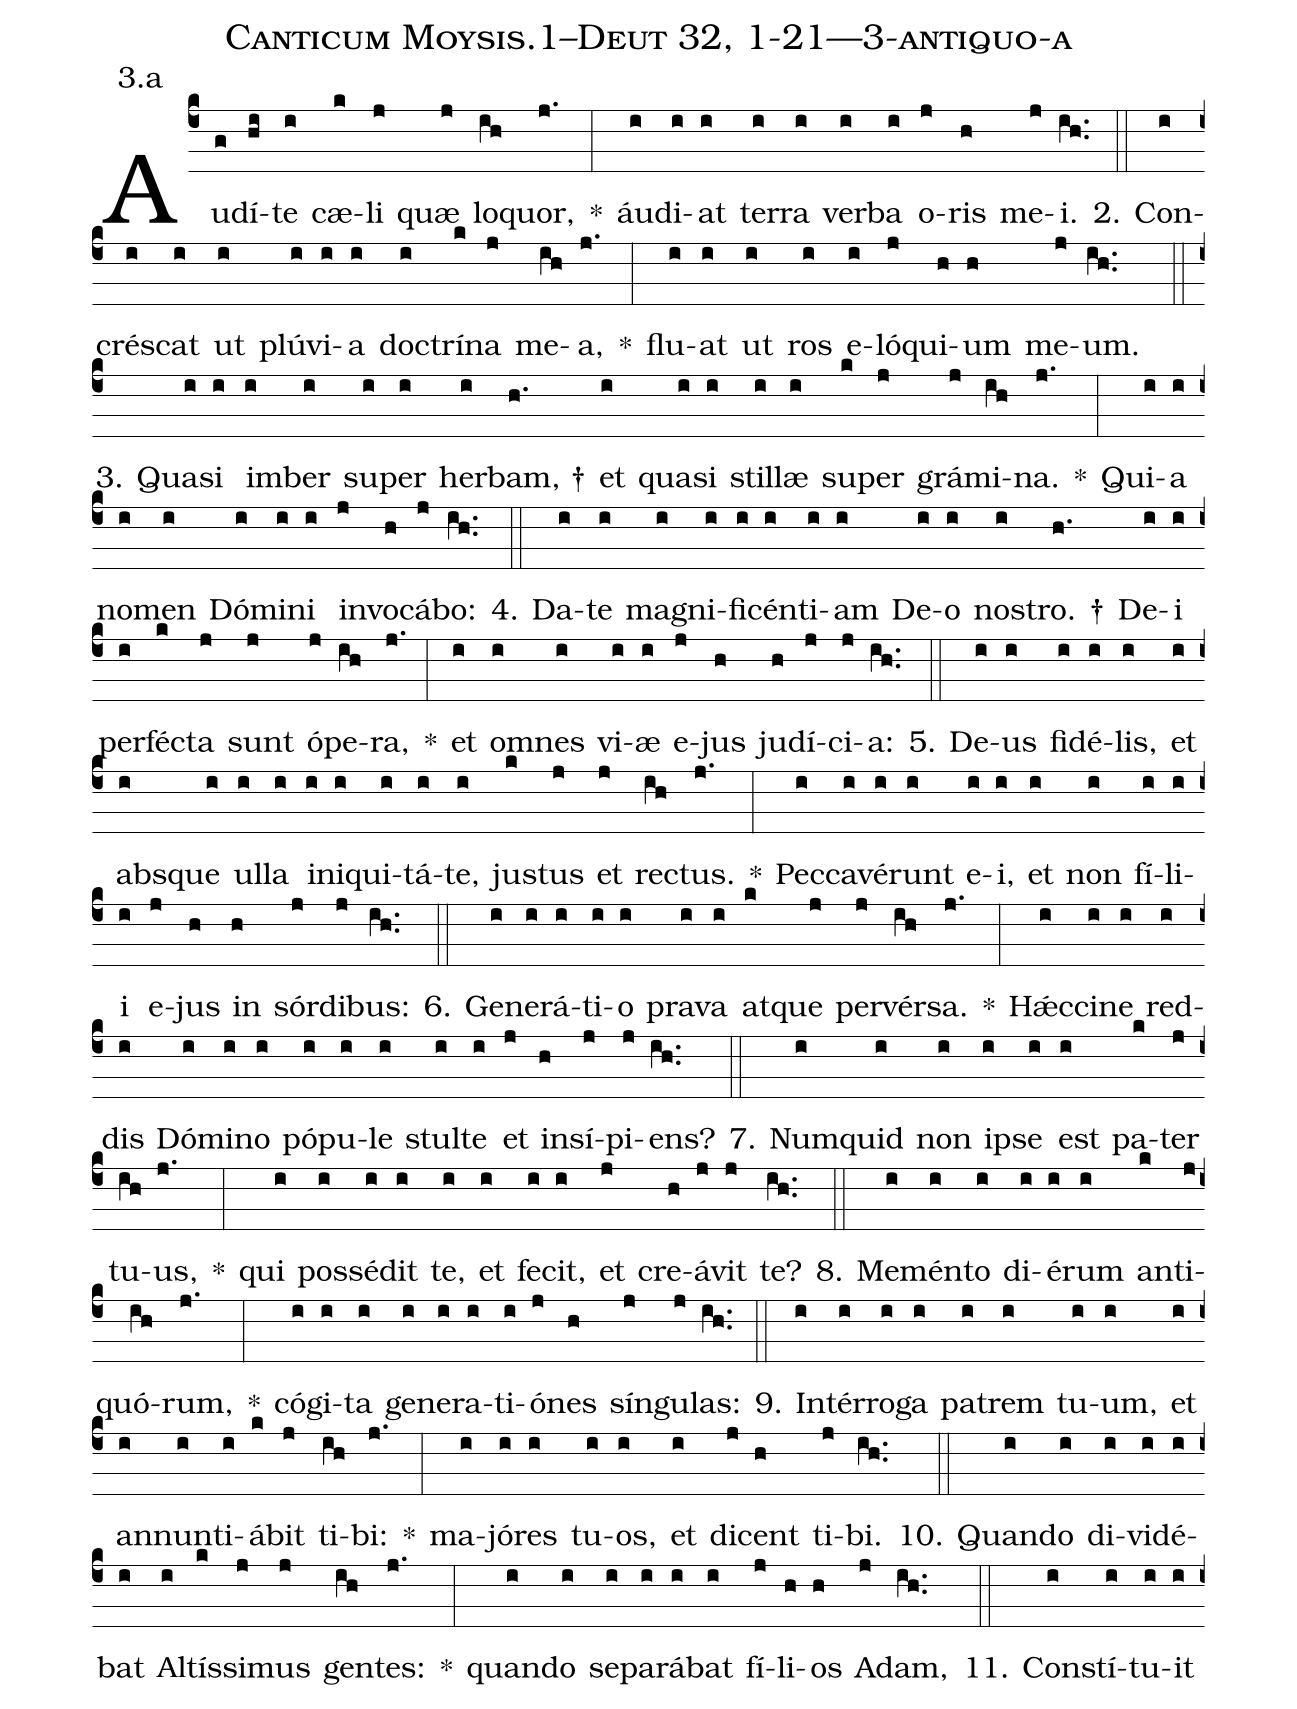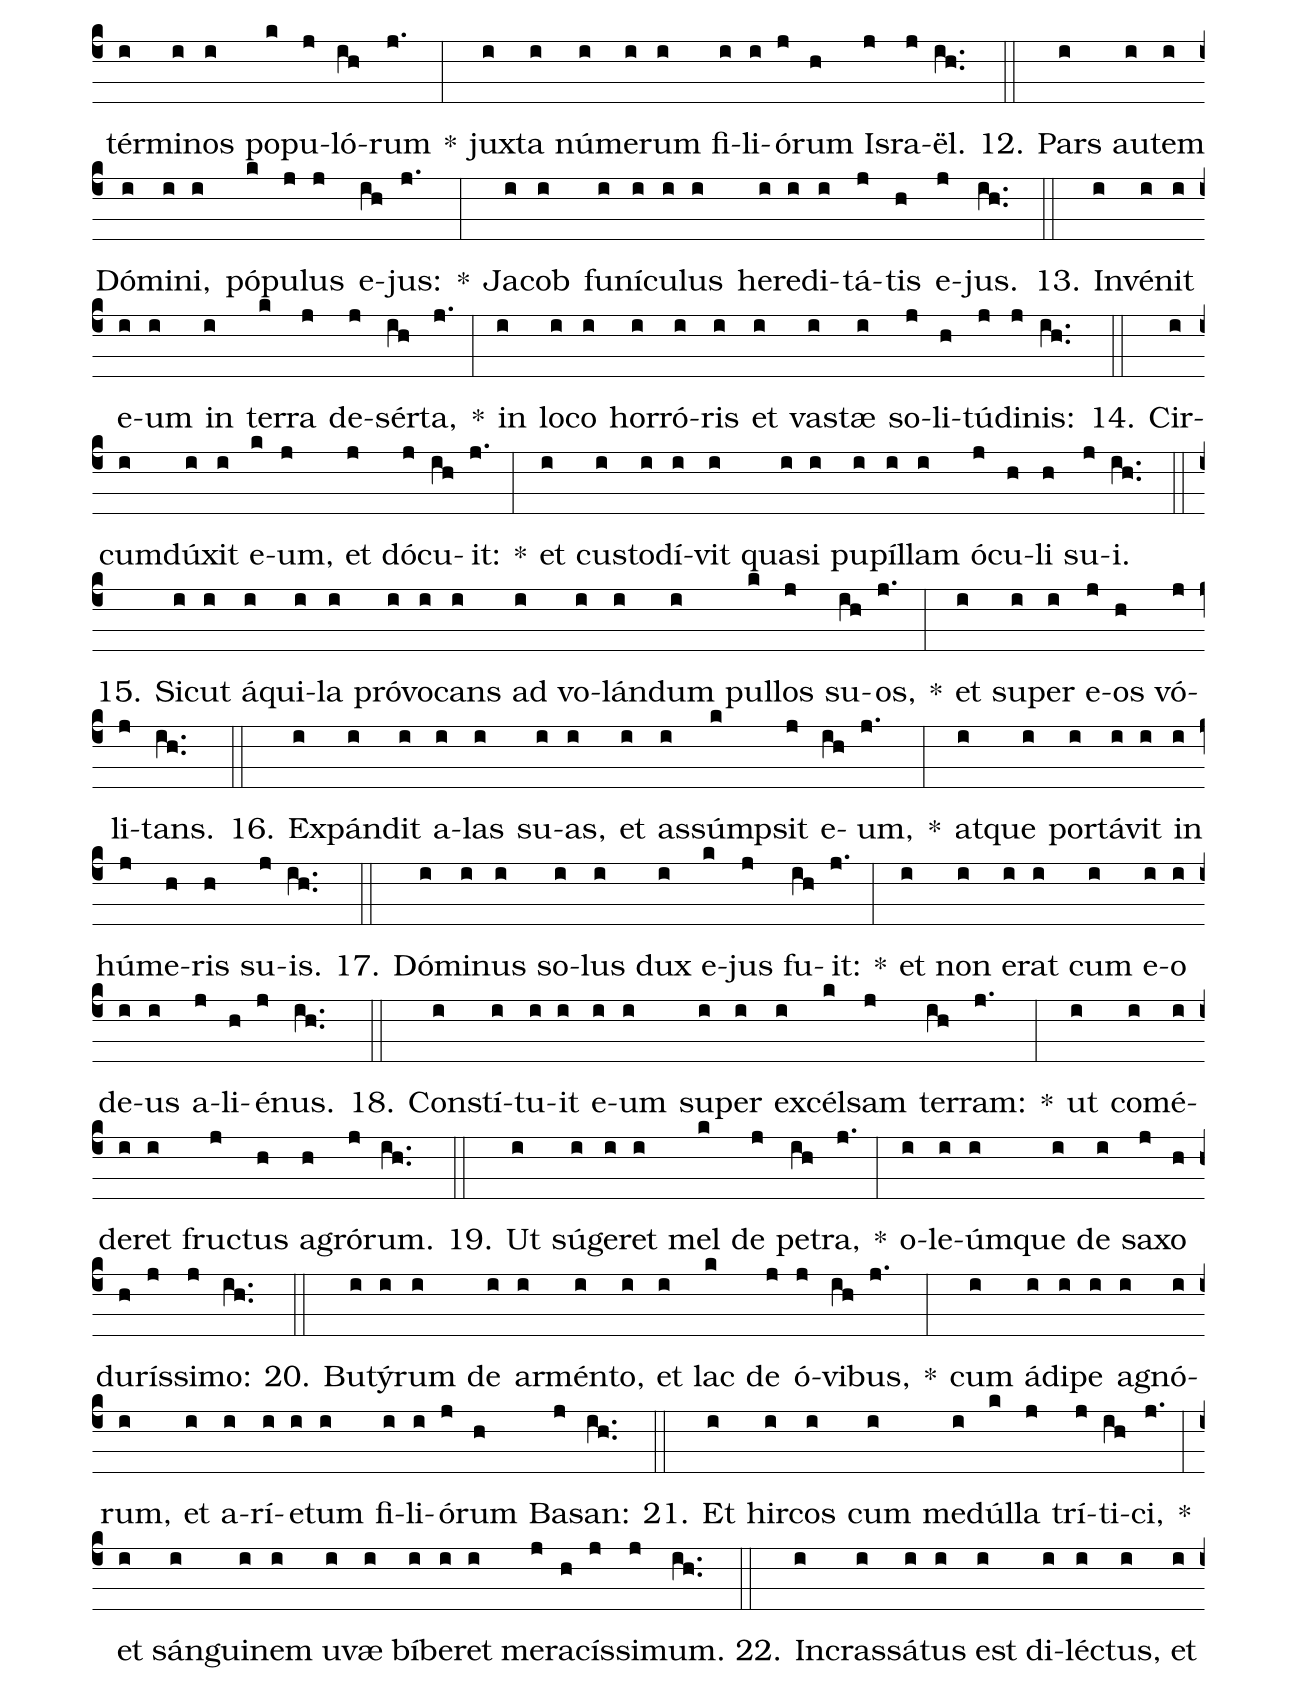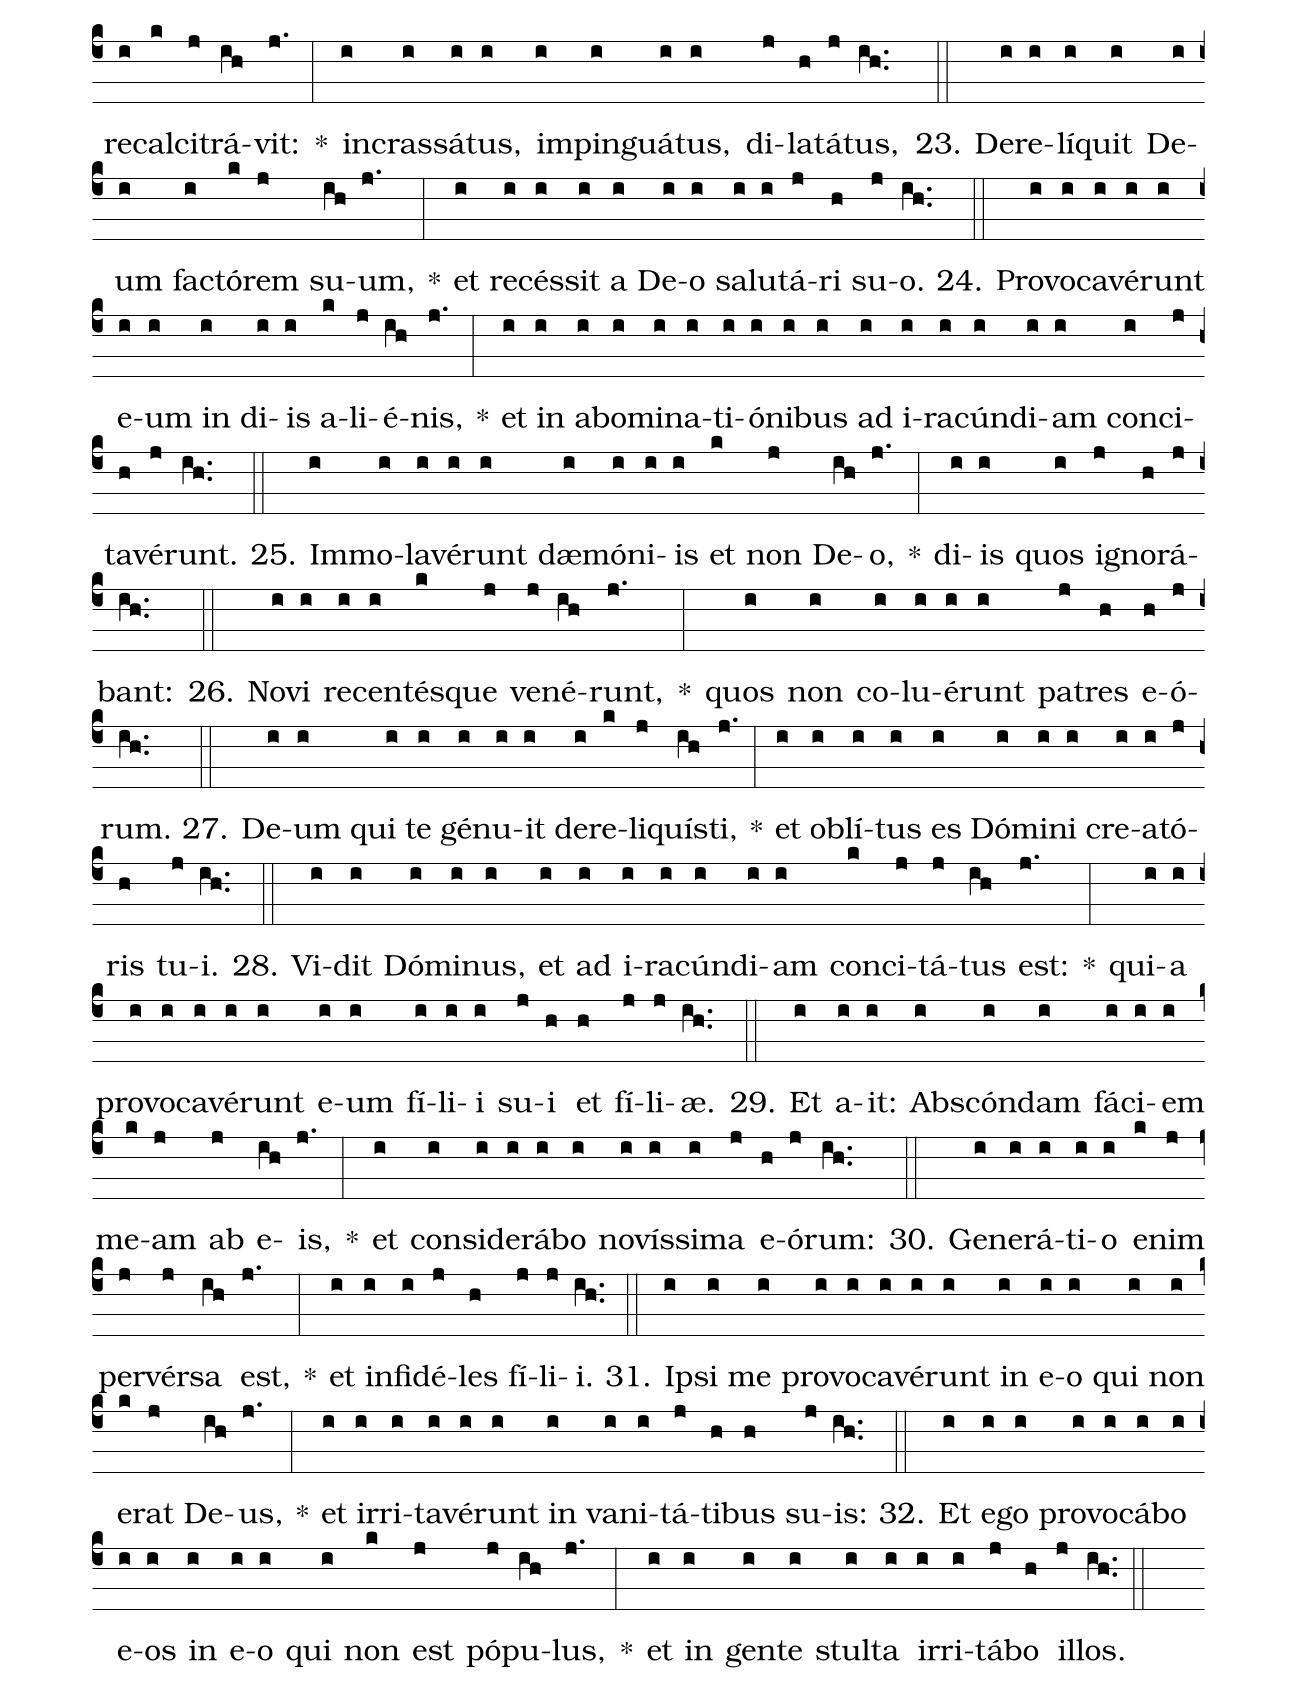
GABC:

name: Canticum Moysis.1--Deut 32, 1-21---3-antiquo-a;
annotation: 3.a;
%%
(c4)Au(g)dí(hi)te(i) cæ(k)li(j) quæ(j) lo(ih)quor,(j.) *(:) áu(i)di(i)at(i) ter(i)ra(i) ver(i)ba(i) o(j)ris(h) me(j)i.(ih..) (::)
2. Con(i)crés(i)cat(i) ut(i) plú(i)vi(i)a(i) doc(i)trí(k)na(j) me(ih)a,(j.) *(:) flu(i)at(i) ut(i) ros(i) e(i)ló(j)qui(h)um(h) me(j)um.(ih..) (::)
3. Qua(i)si(i) im(i)ber(i) su(i)per(i) her(i)bam, †(h.) et(i) qua(i)si(i) stil(i)læ(i) su(k)per(j) grá(j)mi(ih)na.(j.) *(:) Qui(i)a(i) no(i)men(i) Dó(i)mi(i)ni(i) in(j)vo(h)cá(j)bo:(ih..) (::)
4. Da(i)te(i) ma(i)gni(i)fi(i)cén(i)ti(i)am(i) De(i)o(i) nos(i)tro. †(h.) De(i)i(i) per(i)féc(k)ta(j) sunt(j) ó(j)pe(ih)ra,(j.) *(:) et(i) om(i)nes(i) vi(i)æ(i) e(j)jus(h) ju(h)dí(j)ci(j)a:(ih..) (::)
5. De(i)us(i) fi(i)dé(i)lis,(i) et(i) abs(i)que(i) ul(i)la(i) in(i)i(i)qui(i)tá(i)te,(i) jus(k)tus(j) et(j) rec(ih)tus.(j.) *(:) Pec(i)ca(i)vé(i)runt(i) e(i)i,(i) et(i) non(i) fí(i)li(i)i(i) e(j)jus(h) in(h) sór(j)di(j)bus:(ih..) (::)
6. Ge(i)ne(i)rá(i)ti(i)o(i) pra(i)va(i) at(k)que(j) per(j)vér(ih)sa.(j.) *(:) Hǽc(i)ci(i)ne(i) red(i)dis(i) Dó(i)mi(i)no(i) pó(i)pu(i)le(i) stul(i)te(i) et(j) in(h)sí(j)pi(j)ens?(ih..) (::)
7. Num(i)quid(i) non(i) ip(i)se(i) est(i) pa(k)ter(j) tu(ih)us,(j.) *(:) qui(i) pos(i)sé(i)dit(i) te,(i) et(i) fe(i)cit,(i) et(j) cre(h)á(j)vit(j) te?(ih..) (::)
8. Me(i)mén(i)to(i) di(i)é(i)rum(i) an(k)ti(j)quó(ih)rum,(j.) *(:) có(i)gi(i)ta(i) ge(i)ne(i)ra(i)ti(i)ó(j)nes(h) sín(j)gu(j)las:(ih..) (::)
9. In(i)tér(i)ro(i)ga(i) pa(i)trem(i) tu(i)um,(i) et(i) an(i)nun(i)ti(i)á(k)bit(j) ti(ih)bi:(j.) *(:) ma(i)jó(i)res(i) tu(i)os,(i) et(i) di(j)cent(h) ti(j)bi.(ih..) (::)
10. Quan(i)do(i) di(i)vi(i)dé(i)bat(i) Al(i)tís(k)si(j)mus(j) gen(ih)tes:(j.) *(:) quan(i)do(i) se(i)pa(i)rá(i)bat(i) fí(j)li(h)os(h) A(j)dam,(ih..) (::)
11. Con(i)stí(i)tu(i)it(i) tér(i)mi(i)nos(i) po(k)pu(j)ló(ih)rum(j.) *(:) jux(i)ta(i) nú(i)me(i)rum(i) fi(i)li(i)ó(j)rum(h) Is(j)ra(j)ël.(ih..) (::)
12. Pars(i) au(i)tem(i) Dó(i)mi(i)ni,(i) pó(k)pu(j)lus(j) e(ih)jus:(j.) *(:) Ja(i)cob(i) fu(i)ní(i)cu(i)lus(i) he(i)re(i)di(i)tá(j)tis(h) e(j)jus.(ih..) (::)
13. In(i)vé(i)nit(i) e(i)um(i) in(i) ter(k)ra(j) de(j)sér(ih)ta,(j.) *(:) in(i) lo(i)co(i) hor(i)ró(i)ris(i) et(i) vas(i)tæ(i) so(j)li(h)tú(j)di(j)nis:(ih..) (::)
14. Cir(i)cum(i)dú(i)xit(i) e(k)um,(j) et(j) dó(j)cu(ih)it:(j.) *(:) et(i) cus(i)to(i)dí(i)vit(i) qua(i)si(i) pu(i)píl(i)lam(i) ó(j)cu(h)li(h) su(j)i.(ih..) (::)
15. Sic(i)ut(i) á(i)qui(i)la(i) pró(i)vo(i)cans(i) ad(i) vo(i)lán(i)dum(i) pul(k)los(j) su(ih)os,(j.) *(:) et(i) su(i)per(i) e(j)os(h) vó(j)li(j)tans.(ih..) (::)
16. Ex(i)pán(i)dit(i) a(i)las(i) su(i)as,(i) et(i) as(i)súmp(k)sit(j) e(ih)um,(j.) *(:) at(i)que(i) por(i)tá(i)vit(i) in(i) hú(j)me(h)ris(h) su(j)is.(ih..) (::)
17. Dó(i)mi(i)nus(i) so(i)lus(i) dux(i) e(k)jus(j) fu(ih)it:(j.) *(:) et(i) non(i) e(i)rat(i) cum(i) e(i)o(i) de(i)us(i) a(j)li(h)é(j)nus.(ih..) (::)
18. Con(i)stí(i)tu(i)it(i) e(i)um(i) su(i)per(i) ex(i)cél(k)sam(j) ter(ih)ram:(j.) *(:) ut(i) com(i)é(i)de(i)ret(i) fruc(j)tus(h) a(h)gró(j)rum.(ih..) (::)
19. Ut(i) sú(i)ge(i)ret(i) mel(k) de(j) pe(ih)tra,(j.) *(:) o(i)le(i)úm(i)que(i) de(i) sa(j)xo(h) du(h)rís(j)si(j)mo:(ih..) (::)
20. Bu(i)tý(i)rum(i) de(i) ar(i)mén(i)to,(i) et(i) lac(k) de(j) ó(j)vi(ih)bus,(j.) *(:) cum(i) á(i)di(i)pe(i) a(i)gnó(i)rum,(i) et(i) a(i)rí(i)e(i)tum(i) fi(i)li(i)ó(j)rum(h) Ba(j)san:(ih..) (::)
21. Et(i) hir(i)cos(i) cum(i) me(i)dúl(k)la(j) trí(j)ti(ih)ci,(j.) *(:) et(i) sán(i)gui(i)nem(i) u(i)væ(i) bí(i)be(i)ret(i) me(j)ra(h)cís(j)si(j)mum.(ih..) (::)
22. In(i)cras(i)sá(i)tus(i) est(i) di(i)léc(i)tus,(i) et(i) re(i)cal(k)ci(j)trá(ih)vit:(j.) *(:) in(i)cras(i)sá(i)tus,(i) im(i)pin(i)guá(i)tus,(i) di(j)la(h)tá(j)tus,(ih..) (::)
23. De(i)re(i)lí(i)quit(i) De(i)um(i) fac(i)tó(k)rem(j) su(ih)um,(j.) *(:) et(i) re(i)cés(i)sit(i) a(i) De(i)o(i) sa(i)lu(i)tá(j)ri(h) su(j)o.(ih..) (::)
24. Pro(i)vo(i)ca(i)vé(i)runt(i) e(i)um(i) in(i) di(i)is(i) a(k)li(j)é(ih)nis,(j.) *(:) et(i) in(i) ab(i)o(i)mi(i)na(i)ti(i)ó(i)ni(i)bus(i) ad(i) i(i)ra(i)cún(i)di(i)am(i) con(i)ci(j)ta(h)vé(j)runt.(ih..) (::)
25. Im(i)mo(i)la(i)vé(i)runt(i) dæ(i)mó(i)ni(i)is(i) et(k) non(j) De(ih)o,(j.) *(:) di(i)is(i) quos(i) i(j)gno(h)rá(j)bant:(ih..) (::)
26. No(i)vi(i) re(i)cen(i)tés(k)que(j) ve(j)né(ih)runt,(j.) *(:) quos(i) non(i) co(i)lu(i)é(i)runt(i) pa(j)tres(h) e(h)ó(j)rum.(ih..) (::)
27. De(i)um(i) qui(i) te(i) gé(i)nu(i)it(i) de(i)re(k)li(j)quís(ih)ti,(j.) *(:) et(i) ob(i)lí(i)tus(i) es(i) Dó(i)mi(i)ni(i) cre(i)a(i)tó(j)ris(h) tu(j)i.(ih..) (::)
28. Vi(i)dit(i) Dó(i)mi(i)nus,(i) et(i) ad(i) i(i)ra(i)cún(i)di(i)am(i) con(k)ci(j)tá(j)tus(ih) est:(j.) *(:) qui(i)a(i) pro(i)vo(i)ca(i)vé(i)runt(i) e(i)um(i) fí(i)li(i)i(i) su(j)i(h) et(h) fí(j)li(j)æ.(ih..) (::)
29. Et(i) a(i)it:(i) Abs(i)cón(i)dam(i) fá(i)ci(i)em(i) me(k)am(j) ab(j) e(ih)is,(j.) *(:) et(i) con(i)si(i)de(i)rá(i)bo(i) no(i)vís(i)si(i)ma(j) e(h)ó(j)rum:(ih..) (::)
30. Ge(i)ne(i)rá(i)ti(i)o(i) e(k)nim(j) per(j)vér(j)sa(ih) est,(j.) *(:) et(i) in(i)fi(i)dé(j)les(h) fí(j)li(j)i.(ih..) (::)
31. Ip(i)si(i) me(i) pro(i)vo(i)ca(i)vé(i)runt(i) in(i) e(i)o(i) qui(i) non(i) e(k)rat(j) De(ih)us,(j.) *(:) et(i) ir(i)ri(i)ta(i)vé(i)runt(i) in(i) va(i)ni(i)tá(j)ti(h)bus(h) su(j)is:(ih..) (::)
32. Et(i) e(i)go(i) pro(i)vo(i)cá(i)bo(i) e(i)os(i) in(i) e(i)o(i) qui(i) non(k) est(j) pó(j)pu(ih)lus,(j.) *(:) et(i) in(i) gen(i)te(i) stul(i)ta(i) ir(i)ri(i)tá(j)bo(h) il(j)los.(ih..) (::)
